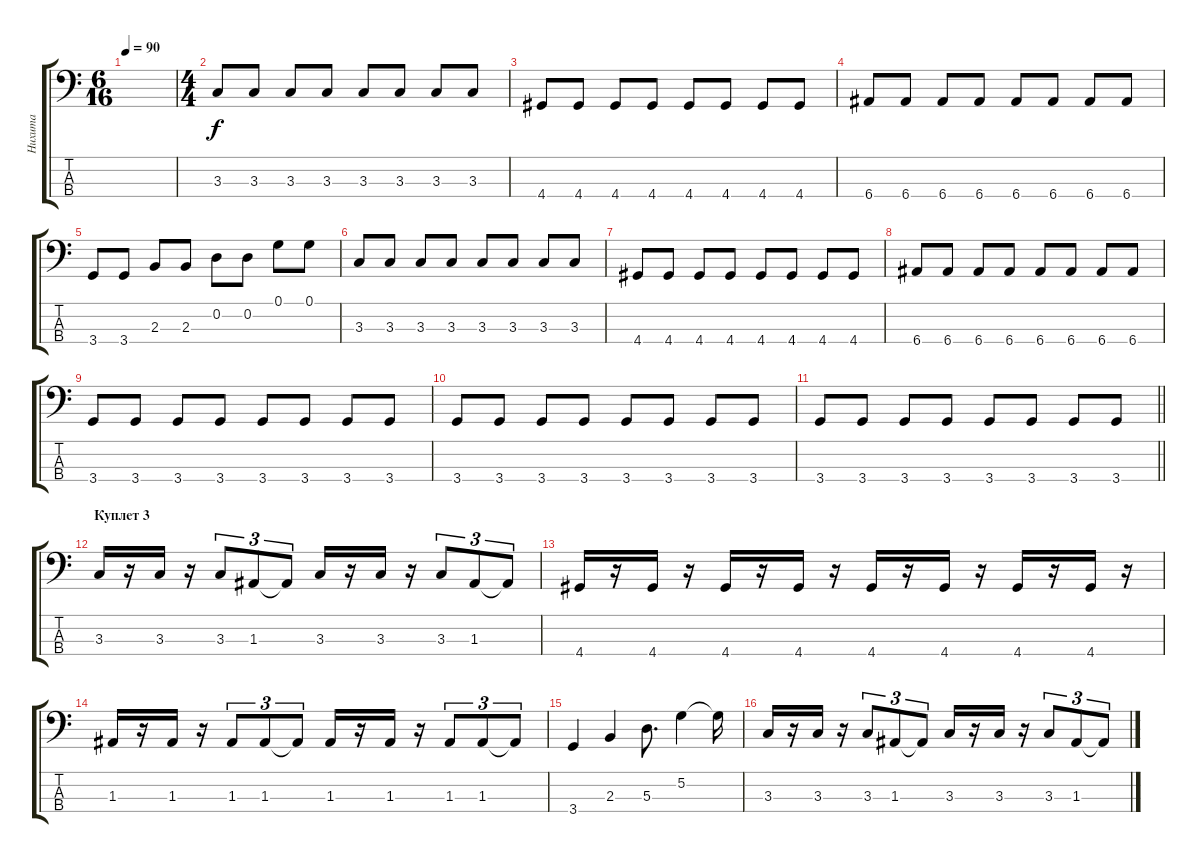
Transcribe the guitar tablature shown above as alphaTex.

\track ("Нихита" "Нихита") {instrument electricbassfinger}
\staff {score tabs}
\tuning (G2 D2 A1 E1) {hide}
\ts (6 16)
\tempo 90
\clef f4
\ks c
|
\ts (4 4)
3.3.8 3.3.8 3.3.8 3.3.8 3.3.8 3.3.8 3.3.8 3.3.8 |
4.4.8 4.4.8 4.4.8 4.4.8 4.4.8 4.4.8 4.4.8 4.4.8 |
6.4.8 6.4.8 6.4.8 6.4.8 6.4.8 6.4.8 6.4.8 6.4.8 |
3.4.8 3.4.8 2.3.8 2.3.8 0.2.8 0.2.8 0.1.8 0.1.8 |
3.3.8 3.3.8 3.3.8 3.3.8 3.3.8 3.3.8 3.3.8 3.3.8 |
4.4.8 4.4.8 4.4.8 4.4.8 4.4.8 4.4.8 4.4.8 4.4.8 |
6.4.8 6.4.8 6.4.8 6.4.8 6.4.8 6.4.8 6.4.8 6.4.8 |
3.4.8 3.4.8 3.4.8 3.4.8 3.4.8 3.4.8 3.4.8 3.4.8 |
3.4.8 3.4.8 3.4.8 3.4.8 3.4.8 3.4.8 3.4.8 3.4.8 |
\barLineRight lightlight
3.4.8 3.4.8 3.4.8 3.4.8 3.4.8 3.4.8 3.4.8 3.4.8 |
\section ("" "Куплет 3")
3.3.16 r.16 3.3.16 r.16 3.3.8{tu (3 2)} 1.3.8{tu (3 2)} 1.3{t}.8{tu (3 2)} 3.3.16 r.16 3.3.16 r.16 3.3.8{tu (3 2)} 1.3.8{tu (3 2)} 1.3{t}.8{tu (3 2)} |
4.4.16 r.16 4.4.16 r.16 4.4.16 r.16 4.4.16 r.16 4.4.16 r.16 4.4.16 r.16 4.4.16 r.16 4.4.16 r.16 |
1.3.16 r.16 1.3.16 r.16 1.3.8{tu (3 2)} 1.3.8{tu (3 2)} 1.3{t}.8{tu (3 2)} 1.3.16 r.16 1.3.16 r.16 1.3.8{tu (3 2)} 1.3.8{tu (3 2)} 1.3{t}.8{tu (3 2)} |
3.4.4 2.3.4 5.3.8{d} 5.2.4 5.2{t}.16 |
3.3.16 r.16 3.3.16 r.16 3.3.8{tu (3 2)} 1.3.8{tu (3 2)} 1.3{t}.8{tu (3 2)} 3.3.16 r.16 3.3.16 r.16 3.3.8{tu (3 2)} 1.3.8{tu (3 2)} 1.3{t}.8{tu (3 2)}
